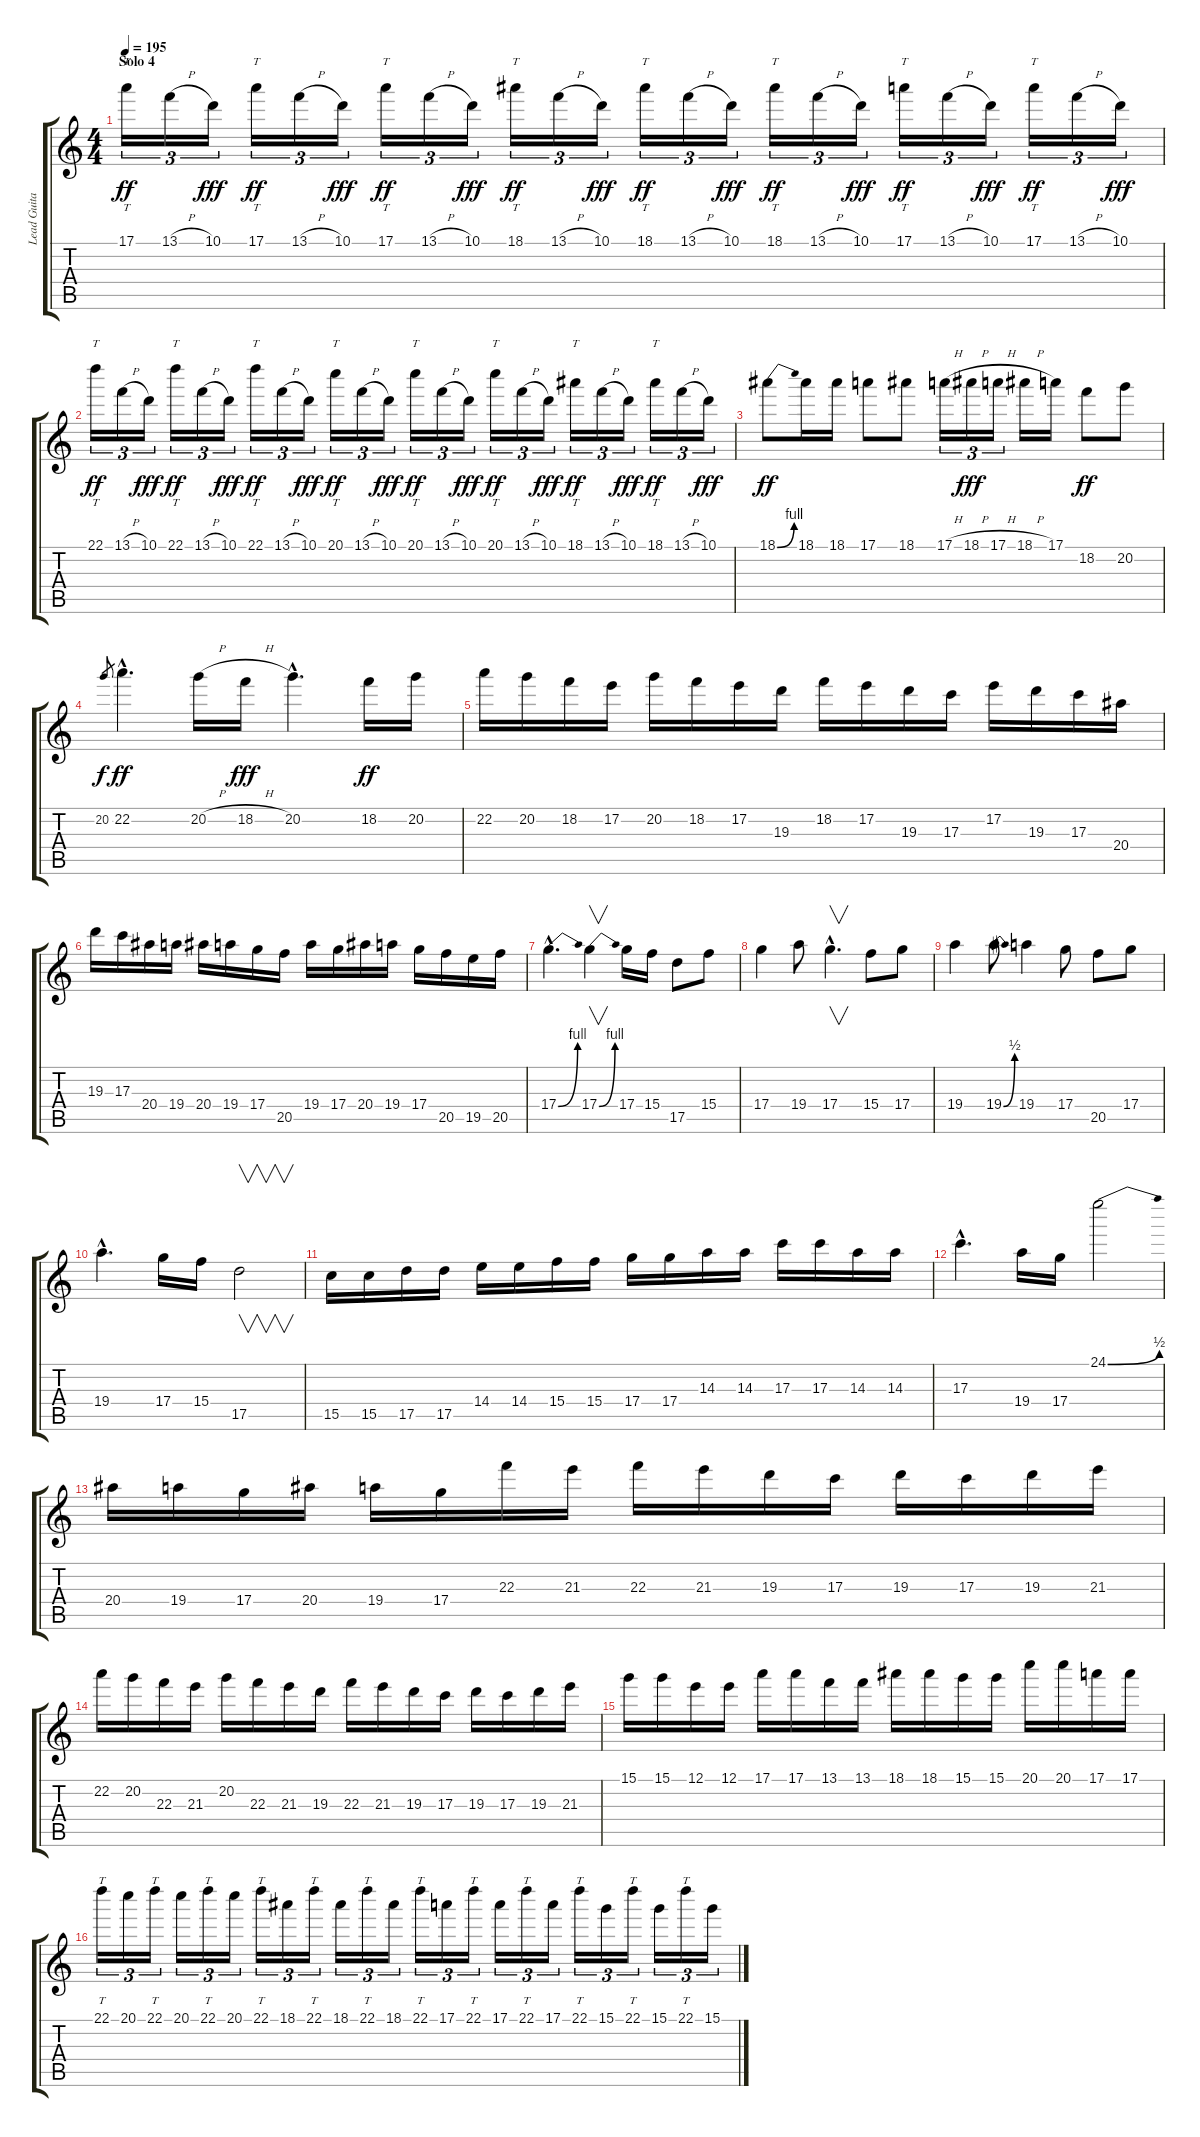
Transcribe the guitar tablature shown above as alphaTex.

\track ("Lead Guitar (Totman)" "Lead Guita") {instrument distortionguitar}
\staff {score tabs}
\tuning (E4 B3 G3 D3 A2 E2) {hide}
\ts (4 4)
\section ("" "Solo 4")
\tempo 195
\clef g2
\ks c
17.1.16{tt tu (3 2) dy ff balance 4} 13.1{h}.16{tu (3 2)} 10.1.16{tu (3 2) dy fff} 17.1.16{tt tu (3 2) dy ff} 13.1{h}.16{tu (3 2)} 10.1.16{tu (3 2) dy fff} 17.1.16{tt tu (3 2) dy ff} 13.1{h}.16{tu (3 2)} 10.1.16{tu (3 2) dy fff} 18.1.16{tt tu (3 2) dy ff} 13.1{h}.16{tu (3 2)} 10.1.16{tu (3 2) dy fff} 18.1.16{tt tu (3 2) dy ff} 13.1{h}.16{tu (3 2)} 10.1.16{tu (3 2) dy fff} 18.1.16{tt tu (3 2) dy ff} 13.1{h}.16{tu (3 2)} 10.1.16{tu (3 2) dy fff} 17.1.16{tt tu (3 2) dy ff} 13.1{h}.16{tu (3 2)} 10.1.16{tu (3 2) dy fff} 17.1.16{tt tu (3 2) dy ff} 13.1{h}.16{tu (3 2)} 10.1.16{tu (3 2) dy fff} |
22.1.16{tt tu (3 2) dy ff} 13.1{h}.16{tu (3 2)} 10.1.16{tu (3 2) dy fff} 22.1.16{tt tu (3 2) dy ff} 13.1{h}.16{tu (3 2)} 10.1.16{tu (3 2) dy fff} 22.1.16{tt tu (3 2) dy ff} 13.1{h}.16{tu (3 2)} 10.1.16{tu (3 2) dy fff} 20.1.16{tt tu (3 2) dy ff} 13.1{h}.16{tu (3 2)} 10.1.16{tu (3 2) dy fff} 20.1.16{tt tu (3 2) dy ff} 13.1{h}.16{tu (3 2)} 10.1.16{tu (3 2) dy fff} 20.1.16{tt tu (3 2) dy ff} 13.1{h}.16{tu (3 2)} 10.1.16{tu (3 2) dy fff} 18.1.16{tt tu (3 2) dy ff} 13.1{h}.16{tu (3 2)} 10.1.16{tu (3 2) dy fff} 18.1.16{tt tu (3 2) dy ff} 13.1{h}.16{tu (3 2)} 10.1.16{tu (3 2) dy fff} |
18.1{be (bend 0 0 60 4)}.8{dy ff} 18.1.16 18.1.16 17.1.8 18.1.8 17.1{h}.16{tu (3 2)} 18.1{h}.16{tu (3 2) dy fff} 17.1{h}.16{tu (3 2)} 18.1{h}.16 17.1.16 18.2.8{dy ff} 20.2.8 |
20.2.8{gr dy f} 22.2{hac}.4{d dy ff} 20.2{h}.16 18.2{h}.16{dy fff} 20.2{hac}.4{d} 18.2.16{dy ff} 20.2.16 |
22.2.16 20.2.16 18.2.16 17.2.16 20.2.16 18.2.16 17.2.16 19.3.16 18.2.16 17.2.16 19.3.16 17.3.16 17.2.16 19.3.16 17.3.16 20.4.16 |
19.3.16 17.3.16 20.4.16 19.4.16 20.4.16 19.4.16 17.4.16 20.5.16 19.4.16 17.4.16 20.4.16 19.4.16 17.4.16 20.5.16 19.5.16 20.5.16 |
17.4{be (bend 0 0 60 4) hac}.4{d} 17.4{be (bend 0 0 60 4)}.4{v} 17.4.16 15.4.16 17.5.8 15.4.8 |
17.4.4 19.4.8 17.4{hac}.4{v d} 15.4.8 17.4.8 |
19.4.4 19.4{be (bend 0 0 60 2)}.8 19.4.4 17.4.8 20.5.8 17.4.8 |
19.4{hac}.4{d} 17.4.16 15.4.16 17.5.2{v} |
15.5.16 15.5.16 17.5.16 17.5.16 14.4.16 14.4.16 15.4.16 15.4.16 17.4.16 17.4.16 14.3.16 14.3.16 17.3.16 17.3.16 14.3.16 14.3.16 |
17.3{hac}.4{d} 19.4.16 17.4.16 24.1{be (bend 0 0 60 2)}.2 |
20.4.16 19.4.16 17.4.16 20.4.16 19.4.16 17.4.16 22.3.16 21.3.16 22.3.16 21.3.16 19.3.16 17.3.16 19.3.16 17.3.16 19.3.16 21.3.16 |
22.2.16 20.2.16 22.3.16 21.3.16 20.2.16 22.3.16 21.3.16 19.3.16 22.3.16 21.3.16 19.3.16 17.3.16 19.3.16 17.3.16 19.3.16 21.3.16 |
15.1.16 15.1.16 12.1.16 12.1.16 17.1.16 17.1.16 13.1.16 13.1.16 18.1.16 18.1.16 15.1.16 15.1.16 20.1.16 20.1.16 17.1.16 17.1.16 |
22.1.16{tt tu (3 2)} 20.1.16{tu (3 2)} 22.1.16{tt tu (3 2)} 20.1.16{tu (3 2)} 22.1.16{tt tu (3 2)} 20.1.16{tu (3 2)} 22.1.16{tt tu (3 2)} 18.1.16{tu (3 2)} 22.1.16{tt tu (3 2)} 18.1.16{tu (3 2)} 22.1.16{tt tu (3 2)} 18.1.16{tu (3 2)} 22.1.16{tt tu (3 2)} 17.1.16{tu (3 2)} 22.1.16{tt tu (3 2)} 17.1.16{tu (3 2)} 22.1.16{tt tu (3 2)} 17.1.16{tu (3 2)} 22.1.16{tt tu (3 2)} 15.1.16{tu (3 2)} 22.1.16{tt tu (3 2)} 15.1.16{tu (3 2)} 22.1.16{tt tu (3 2)} 15.1.16{tu (3 2)}
